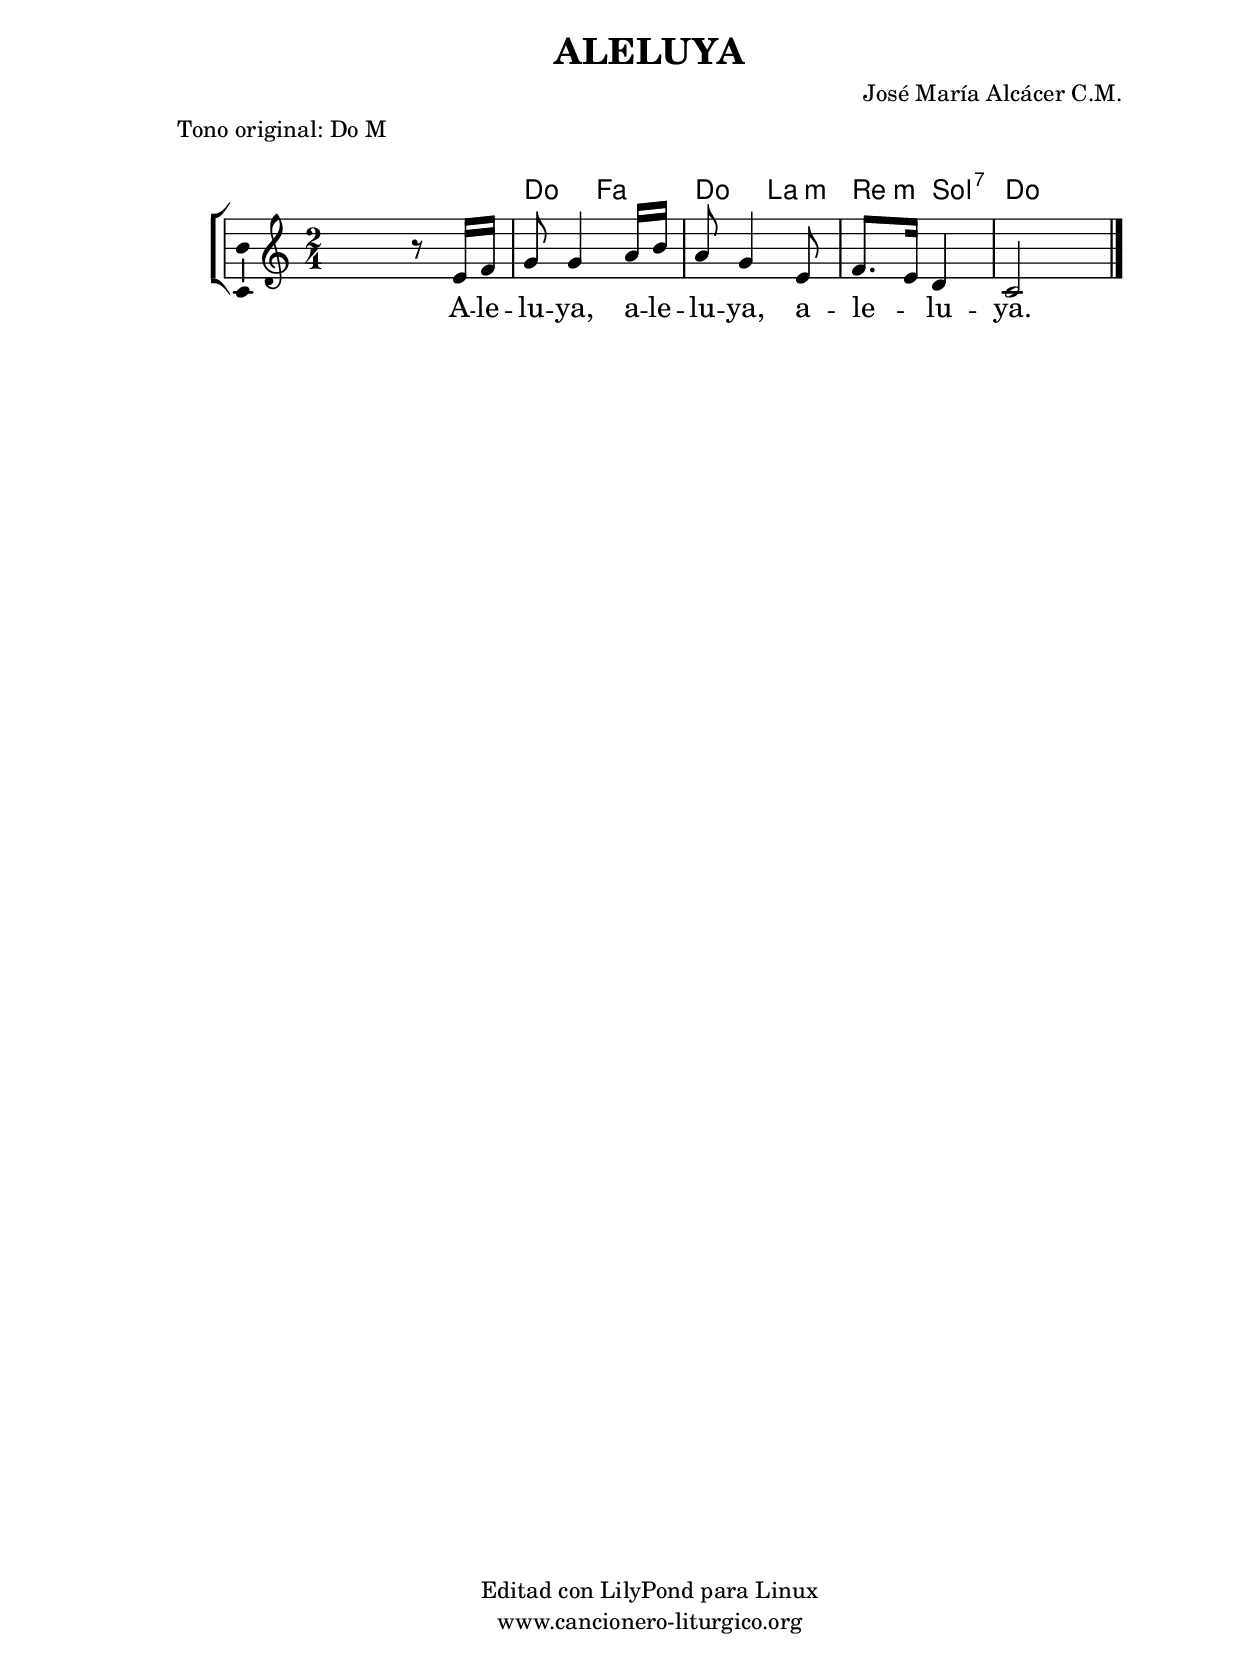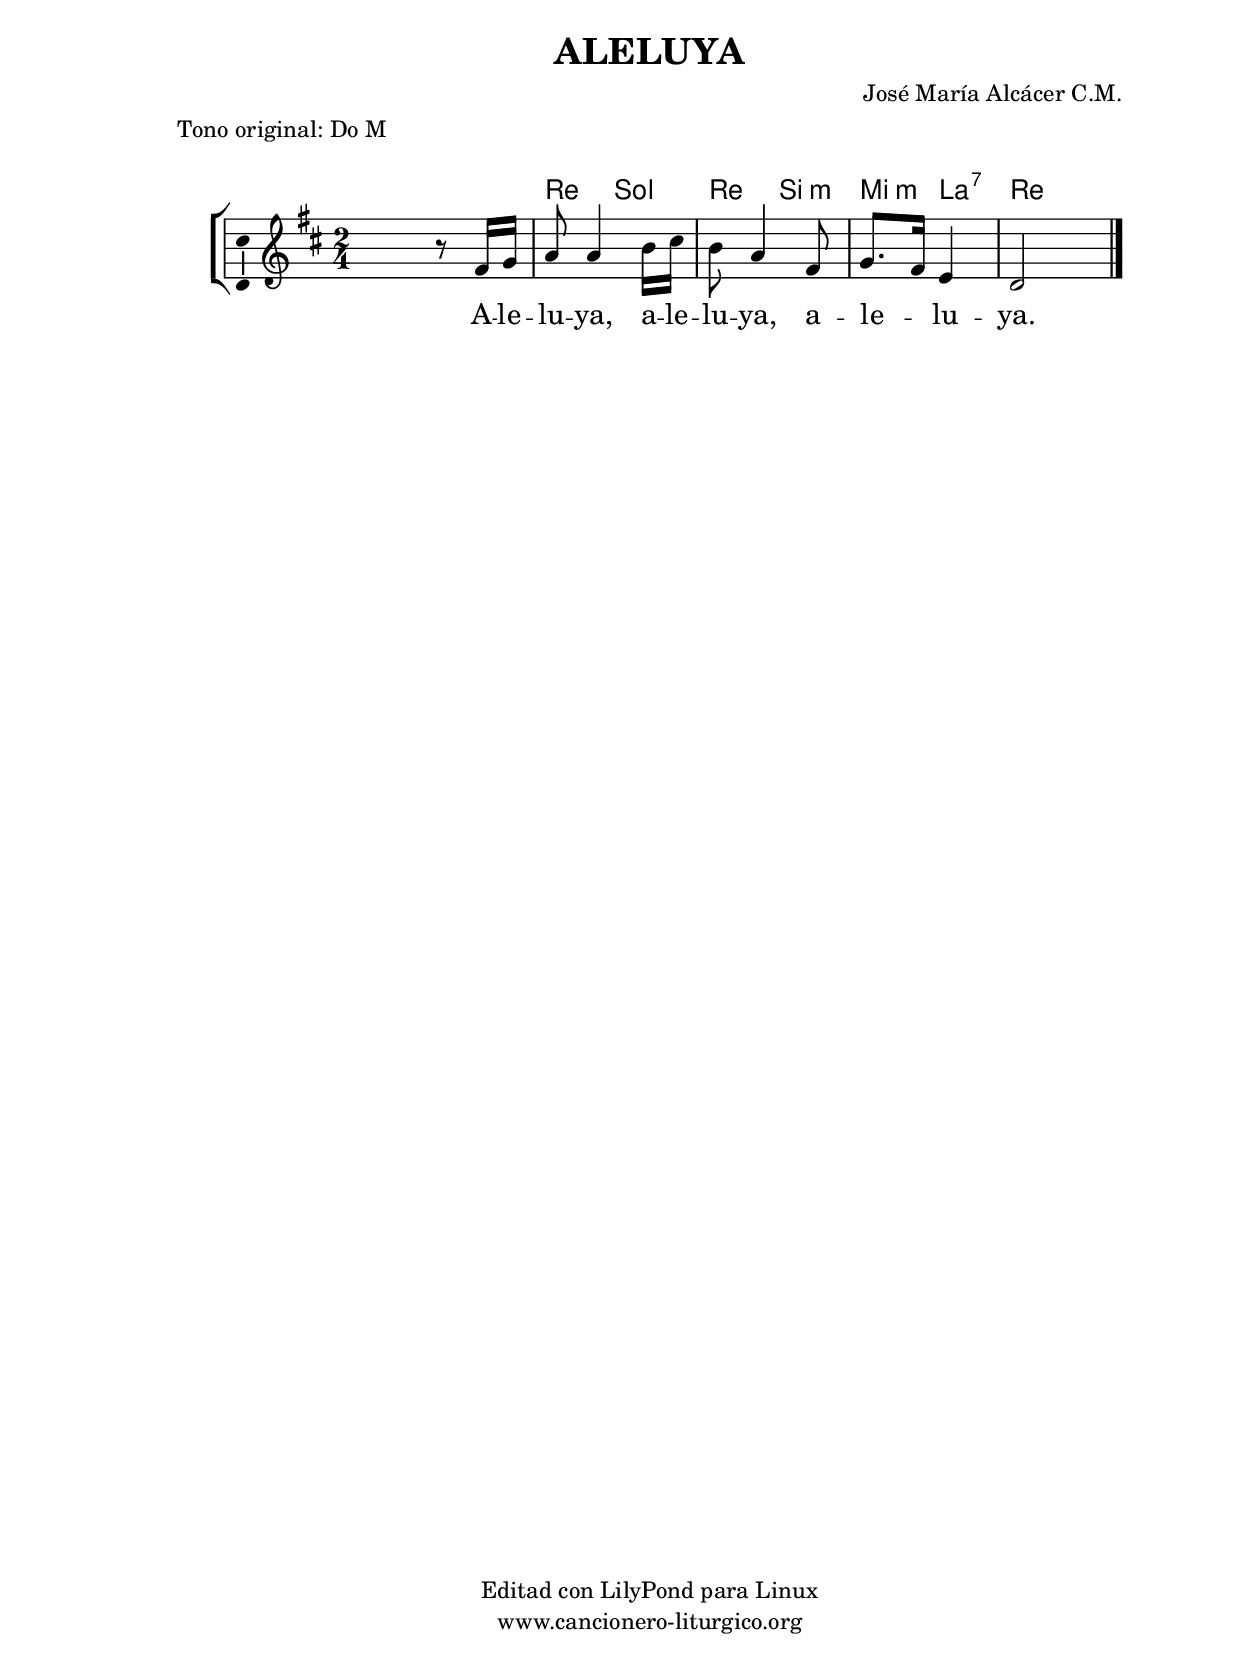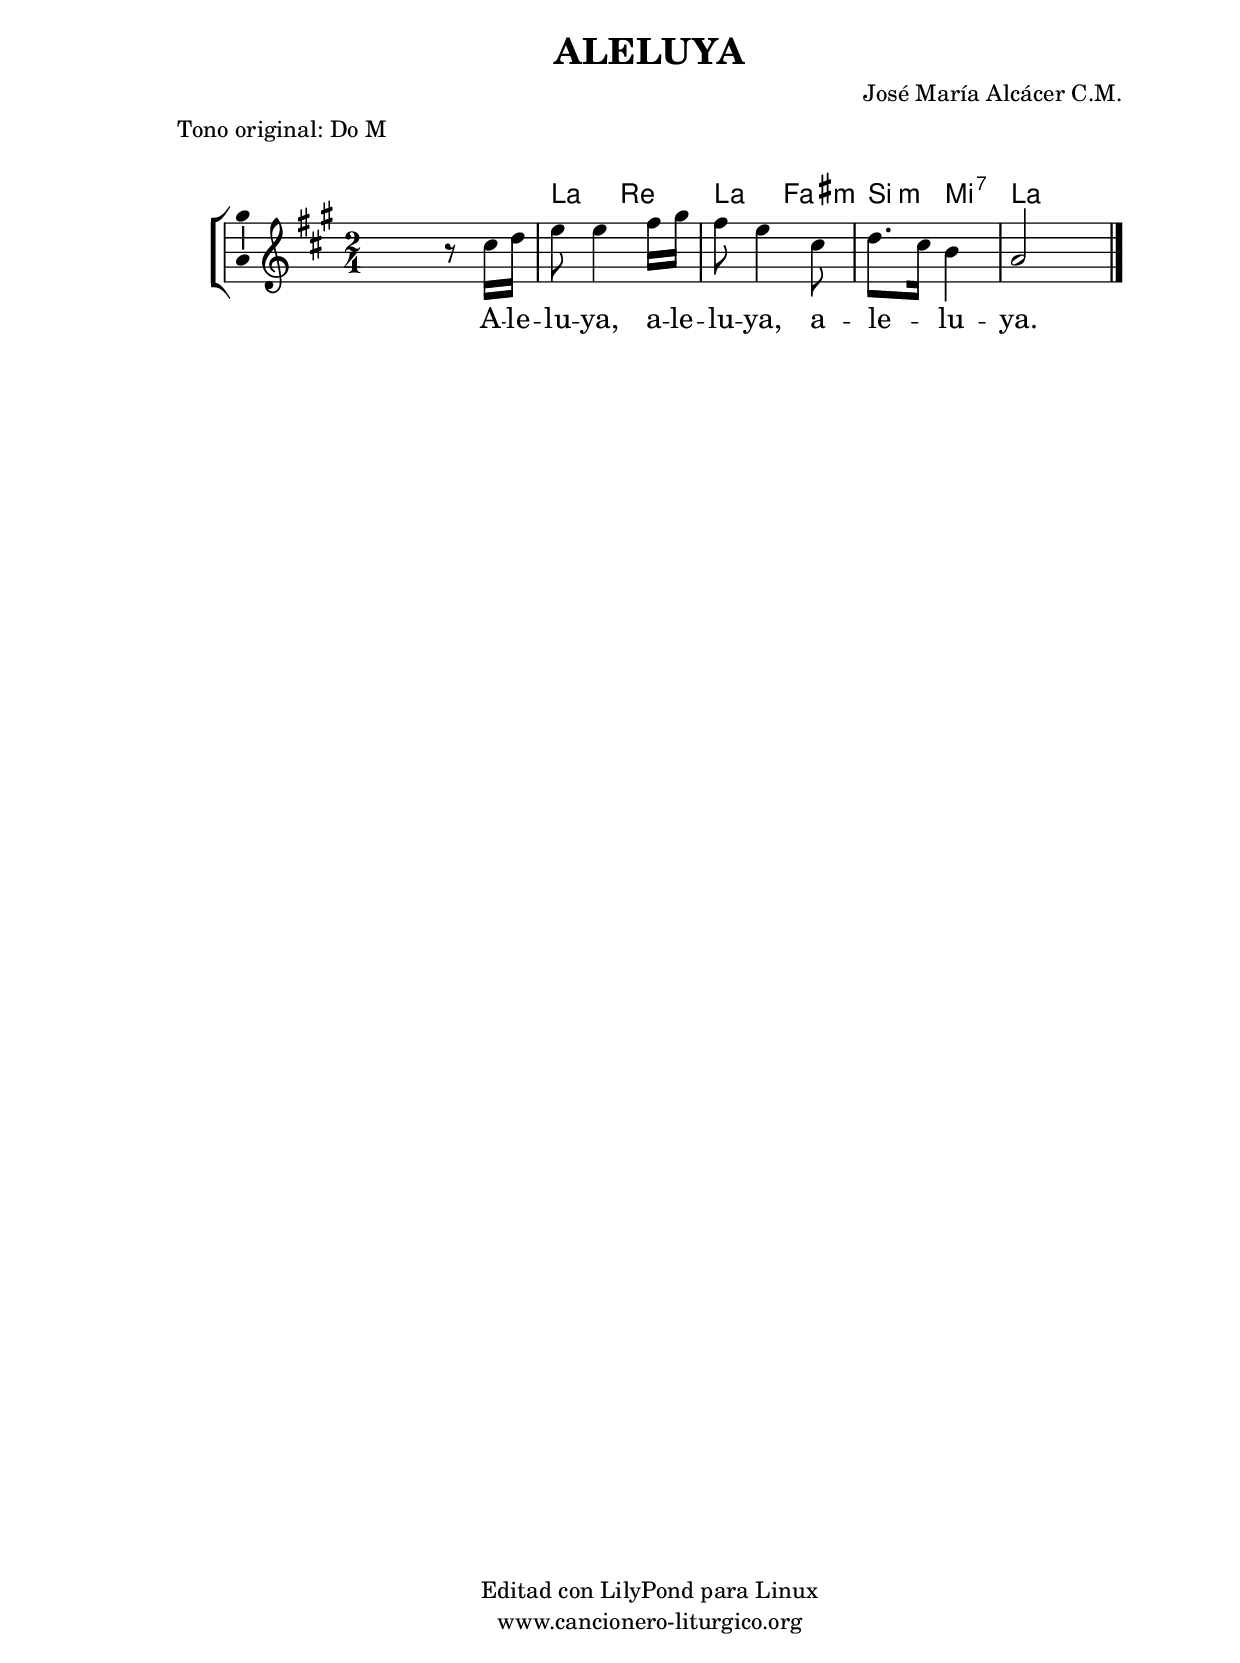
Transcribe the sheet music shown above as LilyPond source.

%
%para convertir .midi en .wav:
%timidity filename.midi -Ow -o finename.wav
%
%
%Para convertir de .wav a .mp3:
%lame -h -m j filename.wav
%
%
%para escuchar el midi:
%timidity nombrefichero.midi
%


%versión de lilypond para la que se ha escrito esta partitura:
\version "2.16.0"

	%Tamaño papel
	#(set-default-paper-size "a4")
	%Tamaño partitura
	#(set-global-staff-size 20)
	%No responde al pulsar sobre una nota
	#(ly:set-option 'point-and-click #f)

%parámetros del encabezamiento:
\header {
	title = "ALELUYA"
	subtitle = ""
	composer = "José María Alcácer C.M."
	poet = ""
	meter = "Tono original: Do M"
	arranger = ""
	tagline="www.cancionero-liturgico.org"
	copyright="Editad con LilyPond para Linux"
	}

%parámetros asociados al papel:
\paper  {
	oddHeaderMarkup = \markup {\fill-line { \on-the-fly #not-first-page \fromproperty #'header:title \on-the-fly #not-first-page \fromproperty #'header:composer }}
	evenHeaderMarkup = \markup {\fill-line { \fromproperty #'header:composer \fromproperty #'header:title }}
	#(set-paper-size "a4")
	print-page-number = ##f
	first-page-number = 1
	print-first-page-number = ##f
%	head-separation = 3.0 \cm
	top-margin = 2.0 \cm
	bottom-margin = 0.5\cm
%%%	bottom-margin = -3.0\cm
	left-margin = 3.0 \cm
	line-width = 16.0 \cm 
	indent = 8\mm
	interscoreline = 2.\mm
	between-system-space = 15\mm
%	para que las partituras no llenen la hoja:
	ragged-bottom = ##t
%	idem para la última hoja:
	ragged-last-bottom = ##f
%	para que las partituras llenen el ancho del papel:
	ragged-last = ##f
	after-title-space = 2.5 \cm
%page-count=1
%system-count=8

	%Flexible Vertical Spacing
%	markup-markup-spacing =
%	#'((basic-distance . 15) (minimum-distance . 15) (padding . 3))
	markup-system-spacing =
	#'((basic-distance . 15) (minimum-distance . 15) (padding . 3))
	system-system-spacing =
	#'((basic-distance . 15) (minimum-distance . 15) (padding . 3))
	score-system-spacing =
	#'((basic-distance . 15) (minimum-distance . 15) (padding . 5))
%	top-system-spacing = % header
%	#'((basic-distance . 8) (minimum-distance . 0) (padding . 0))
%	top-markup-spacing =
%	#'((basic-distance . 20) (minimum-distance . 20) (padding . 0))
	last-bottom-spacing = % footer
	#'((basic-distance . 5) (minimum-distance . 5) (padding . 0))
%	score-markup-spacing =
%	#'((basic-distance . 16) (minimum-distance . 13) (padding . 0))

	}


%parámetros que afectan a toda la partitura:
global =  {
	%clave de sol (G):
	\clef G
	%armadura:
%	\transpose a c
	\key c \major
	\tempo 4=72
	\set Score.tempoHideNote = ##t
	}


acordes = {
	\italianChords
	\chordmode {
%	\transpose a c
{

s2
c4 f c a:m d:m g:7 c

}
	}
}

melodia =
%	\transpose a c
{
\relative c'{
\time 2/4

s4 r8 e16 f
g8 g4 a16 b
a8 g4 e8
f8. e16 d4
c2

\bar "|."
}
}

texto = \lyricmode {
A -- le -- lu -- ya,
a -- le -- lu -- ya,
a -- le -- _ lu -- ya.
}


acordesStaff = \context ChordNames = acordesStaff <<
	\set chordChanges = ##t
	\acordes
	>>


vozStaff = \context Voice = vozStaff
\with {\consists "Ambitus_engraver"}
<<
%	\set Staff.instrumentName = ""
%	\set Staff.shortInstrumentName = ""
%	\set Staff.midiInstrument = #"cbrinet"
%	\set Staff.midiInstrument = #"cello"
%	\set Staff.midiInstrument = #"flute"
	\set Staff.midiInstrument = #"electric guitar (jazz)"
%	\set Staff.midiInstrument = #"english horn"
%	\set Staff.midiInstrument = #"violin"
%	\set Staff.midiInstrument = #"glockenspiel"
	\set Staff.midiMinimumVolume = #0.7
	\set Staff.midiMaximumVolume = #0.9
	\global
	\melodia
	>>

textoStaff = \context Lyrics = textoStaff <<
	\lyricsto vozStaff \texto
	>>


\book {
	\score {
		\context ChoirStaff {
			\override StaffGroup.SystemStartBracket #'collapse-height = #1
			\override Score.SystemStartBar #'collapse-height = #1
			<<
			\acordesStaff
			\vozStaff
			\textoStaff
			>>
			}
		\layout {
	    		\context {
				\Lyrics
				\override LyricText #'font-size = #2
				}
	   		 \context {
				\Score
				\override StaffSymbol #'staff-space = #(magstep +3)
				}
			}
		}
	\score {
		\unfoldRepeats
		\context ChoirStaff {
			<<
			\acordesStaff
			\vozStaff
			>>
			}
		\midi {
	  		\context {
	  			\Score
				tempoWholesPerMinute = #(ly:make-moment 70 4)
				}
			}
		}
	}



#(define output-suffix "C")
\book {
	\score {
		\context ChoirStaff {
			\override StaffGroup.SystemStartBracket #'collapse-height = #1
			\override Score.SystemStartBar #'collapse-height = #1
\transpose c d
			<<
			\acordesStaff
			\vozStaff
			\textoStaff
			>>
			}
		\layout {
	    		\context {
				\Lyrics
				\override LyricText #'font-size = #2
				}
	   		 \context {
				\Score
				\override StaffSymbol #'staff-space = #(magstep +3)
				}
			}
		}
	}

#(define output-suffix "S")
\book {
	\score {
		\context ChoirStaff {
			\override StaffGroup.SystemStartBracket #'collapse-height = #1
			\override Score.SystemStartBar #'collapse-height = #1
\transpose c a
			<<
			\acordesStaff
			\vozStaff
			\textoStaff
			>>
			}
		\layout {
	    		\context {
				\Lyrics
				\override LyricText #'font-size = #2
				}
	   		 \context {
				\Score
				\override StaffSymbol #'staff-space = #(magstep +3)
				}
			}
		}
	}


